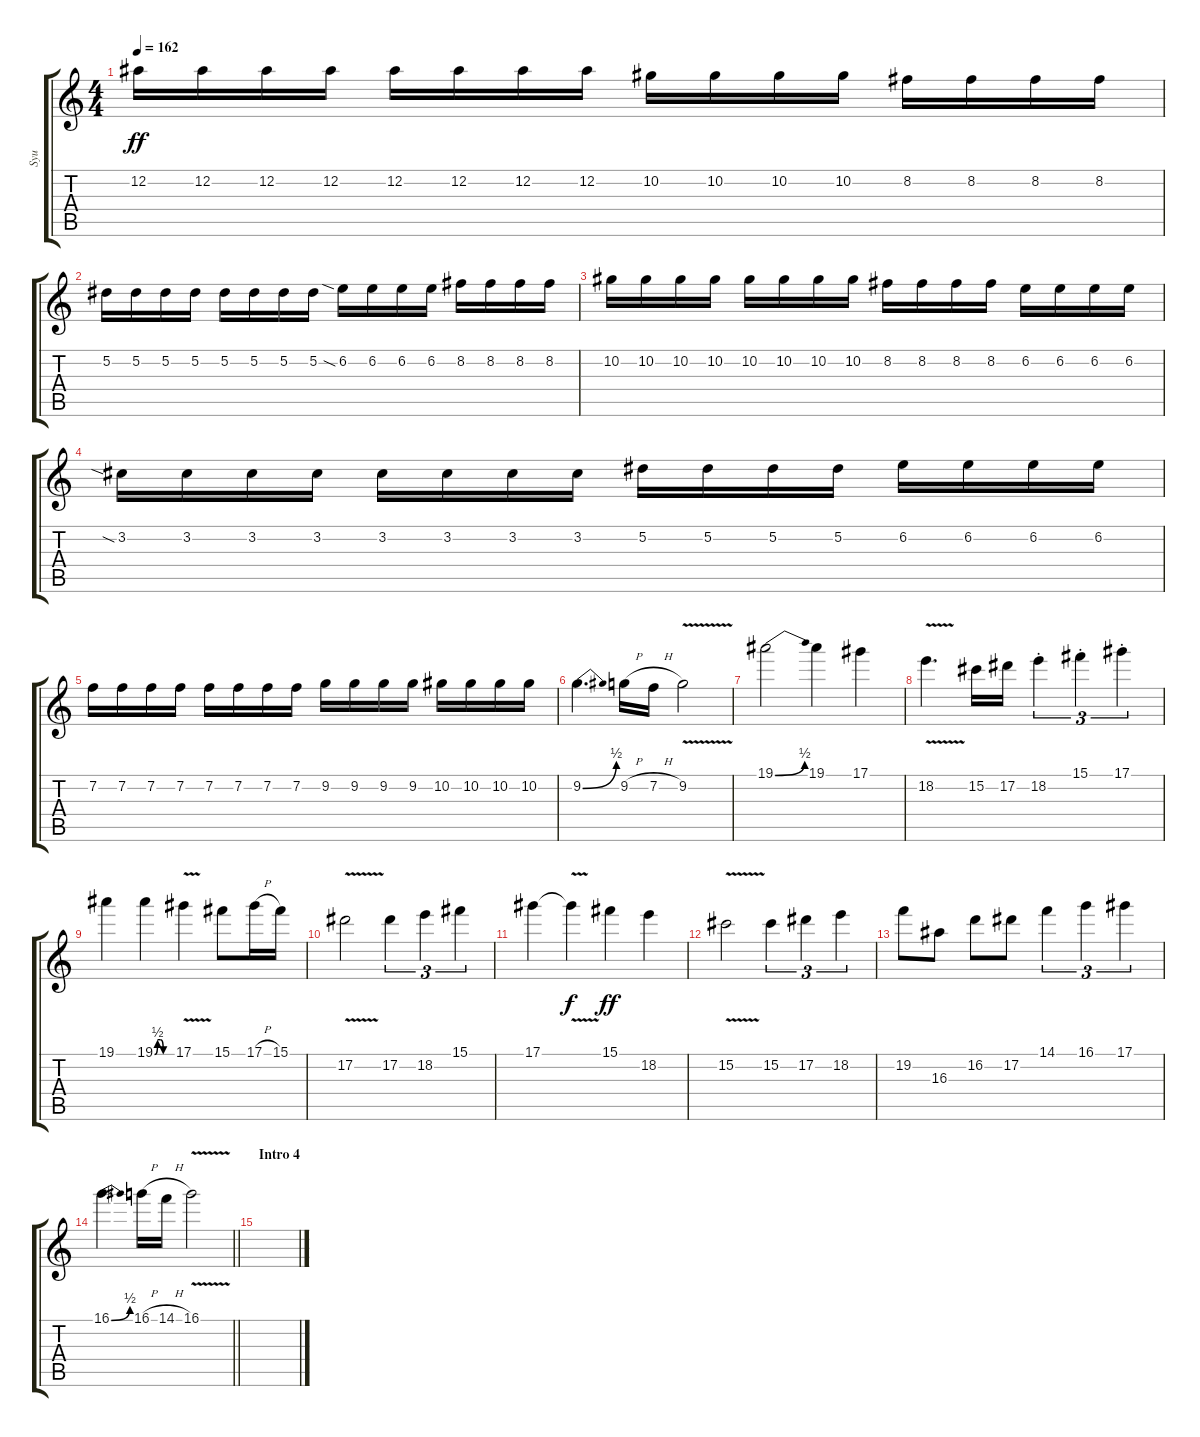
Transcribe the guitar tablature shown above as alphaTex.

\track ("Syu" "Syu") {instrument overdrivenguitar}
\staff {score tabs}
\tuning (Eb4 Bb3 Gb3 Db3 Ab2 Eb2) {hide}
\ts (4 4)
\tempo 162
\clef g2
\ks c
12.2.16{dy ff} 12.2.16 12.2.16 12.2.16 12.2.16 12.2.16 12.2.16 12.2.16 10.2.16 10.2.16 10.2.16 10.2.16 8.2.16 8.2.16 8.2.16 8.2.16 |
5.2.16 5.2.16 5.2.16 5.2.16 5.2.16 5.2.16 5.2.16 5.2.16 6.2{sia}.16 6.2.16 6.2.16 6.2.16 8.2.16 8.2.16 8.2.16 8.2.16 |
10.2.16 10.2.16 10.2.16 10.2.16 10.2.16 10.2.16 10.2.16 10.2.16 8.2.16 8.2.16 8.2.16 8.2.16 6.2.16 6.2.16 6.2.16 6.2.16 |
3.2{sia}.16 3.2.16 3.2.16 3.2.16 3.2.16 3.2.16 3.2.16 3.2.16 5.2.16 5.2.16 5.2.16 5.2.16 6.2.16 6.2.16 6.2.16 6.2.16 |
7.2.16 7.2.16 7.2.16 7.2.16 7.2.16 7.2.16 7.2.16 7.2.16 9.2.16 9.2.16 9.2.16 9.2.16 10.2.16 10.2.16 10.2.16 10.2.16 |
9.2{be (bend 0 0 60 2)}.4{d} 9.2{h}.16 7.2{h}.16 9.2{v}.2 |
19.1{be (bend 0 0 60 2)}.2 19.1.4 17.1.4 |
18.2{v}.4{d} 15.2.16 17.2.16 18.2{st}.4{tu (3 2)} 15.1{st}.4{tu (3 2)} 17.1{st}.4{tu (3 2)} |
19.1.4 19.1{be (custom 0 0 10 2 20 2 30 0 60 0)}.4 17.1{v}.4 15.1.8 17.1{h}.16 15.1.16 |
17.2{v}.2 17.2.4{tu (3 2)} 18.2.4{tu (3 2)} 15.1.4{tu (3 2)} |
17.1.4 17.1{v t}.4{dy f} 15.1.4{dy ff} 18.2.4 |
15.2{v}.2 15.2.4{tu (3 2)} 17.2.4{tu (3 2)} 18.2.4{tu (3 2)} |
19.2.8 16.3.8 16.2.8 17.2.8 14.1.4{tu (3 2)} 16.1.4{tu (3 2)} 17.1.4{tu (3 2)} |
\barLineRight lightlight
16.1{be (bend 0 0 60 2)}.4{d} 16.1{h}.16 14.1{h}.16 16.1{v}.2 |
\section ("" "Intro 4")
